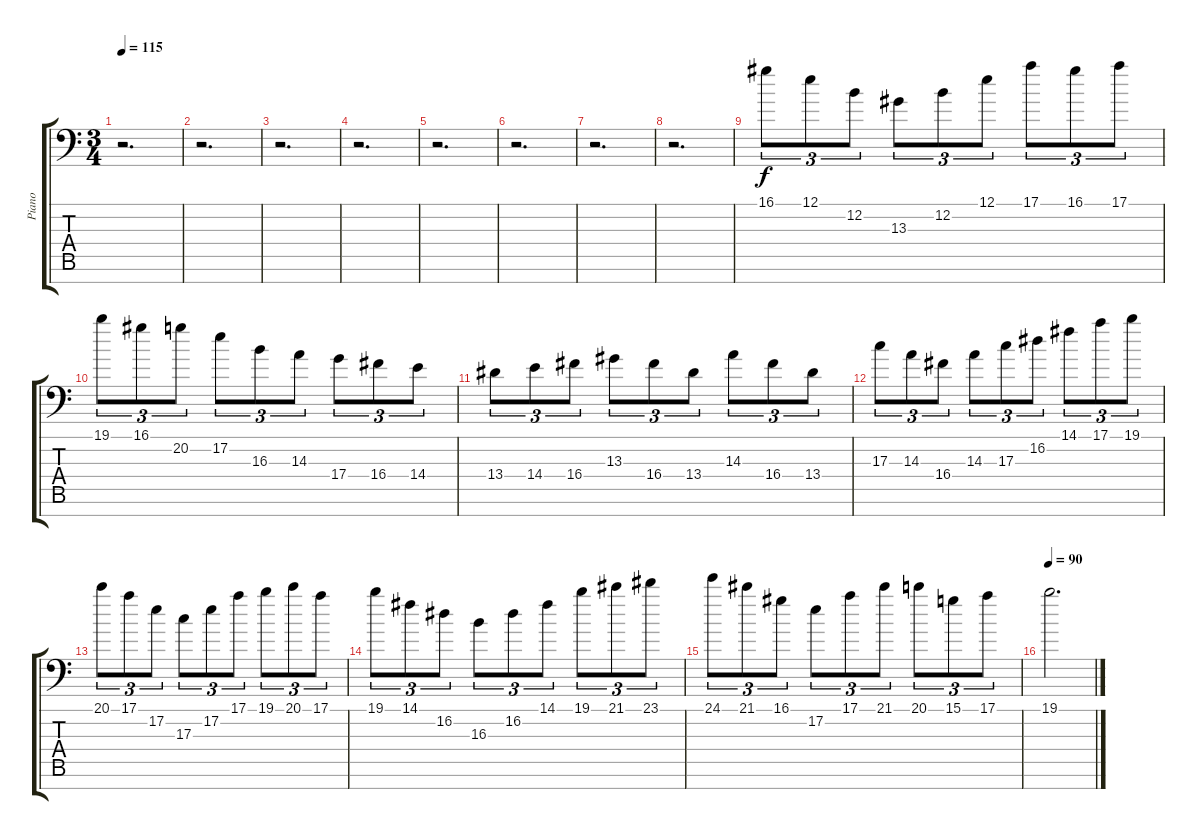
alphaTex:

\track ("Piano" "Piano") {instrument brightacousticpiano}
\staff {score tabs}
\tuning (E4 B3 G3 D3 A2 E2 A1) {hide}
\ts (3 4)
\tempo 115
\clef f4
\ks c
r.2{d dy f} |
r.2{d} |
r.2{d} |
r.2{d} |
r.2{d} |
r.2{d} |
r.2{d} |
r.2{d} |
16.1.8{tu (3 2)} 12.1.8{tu (3 2)} 12.2.8{tu (3 2)} 13.3.8{tu (3 2)} 12.2.8{tu (3 2)} 12.1.8{tu (3 2)} 17.1.8{tu (3 2)} 16.1.8{tu (3 2)} 17.1.8{tu (3 2)} |
19.1.8{tu (3 2)} 16.1.8{tu (3 2)} 20.2.8{tu (3 2)} 17.2.8{tu (3 2)} 16.3.8{tu (3 2)} 14.3.8{tu (3 2)} 17.4.8{tu (3 2)} 16.4.8{tu (3 2)} 14.4.8{tu (3 2)} |
13.4.8{tu (3 2)} 14.4.8{tu (3 2)} 16.4.8{tu (3 2)} 13.3.8{tu (3 2)} 16.4.8{tu (3 2)} 13.4.8{tu (3 2)} 14.3.8{tu (3 2)} 16.4.8{tu (3 2)} 13.4.8{tu (3 2)} |
17.3.8{tu (3 2)} 14.3.8{tu (3 2)} 16.4.8{tu (3 2)} 14.3.8{tu (3 2)} 17.3.8{tu (3 2)} 16.2.8{tu (3 2)} 14.1.8{tu (3 2)} 17.1.8{tu (3 2)} 19.1.8{tu (3 2)} |
20.1.8{tu (3 2)} 17.1.8{tu (3 2)} 17.2.8{tu (3 2)} 17.3.8{tu (3 2)} 17.2.8{tu (3 2)} 17.1.8{tu (3 2)} 19.1.8{tu (3 2)} 20.1.8{tu (3 2)} 17.1.8{tu (3 2)} |
19.1.8{tu (3 2)} 14.1.8{tu (3 2)} 16.2.8{tu (3 2)} 16.3.8{tu (3 2)} 16.2.8{tu (3 2)} 14.1.8{tu (3 2)} 19.1.8{tu (3 2)} 21.1.8{tu (3 2)} 23.1.8{tu (3 2)} |
24.1.8{tu (3 2)} 21.1.8{tu (3 2)} 16.1.8{tu (3 2)} 17.2.8{tu (3 2)} 17.1.8{tu (3 2)} 21.1.8{tu (3 2)} 20.1.8{tu (3 2)} 15.1.8{tu (3 2)} 17.1.8{tu (3 2)} |
\tempo 90
19.1.2{d}
